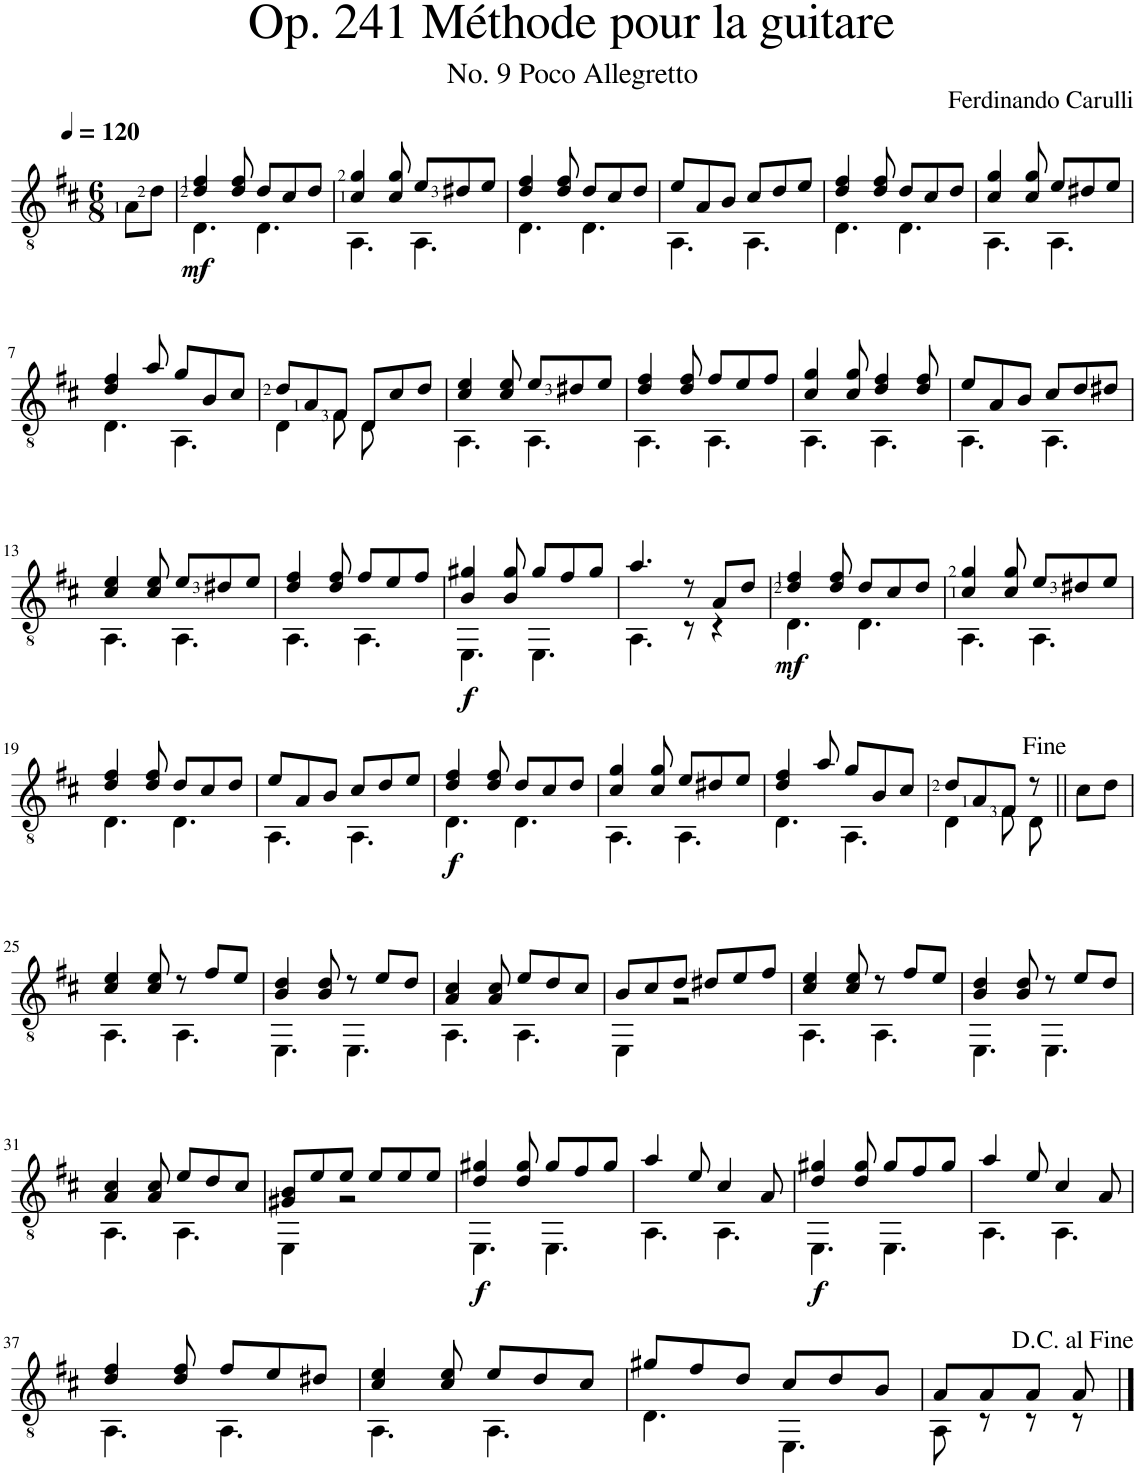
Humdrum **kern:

**kern	**dynam
*part1	*part1
*staff1	*staff1
*I"Classical Guitar	*
*I'Guit.	*
*clefGv2	*
*k[f#c#]	*
*M6/8	*
*MM120	*
=	=
8A\L	.
8d\J	.
=1	=1
*^	*
!	!	!LO:DY:b
4d/ 4f#/	4.D\	mf
8d/ 8f#/	.	.
8d/L	4.D\	.
8c#/	.	.
8d/J	.	.
=2	=2	=2
4c#/ 4g/	4.AA\	.
8c#/ 8g/	.	.
8e/L	4.AA\	.
8d#X/	.	.
8e/J	.	.
=3	=3	=3
4d/ 4f#/	4.D\	.
8d/ 8f#/	.	.
8d/L	4.D\	.
8c#/	.	.
8d/J	.	.
=4	=4	=4
8e/L	4.AA\	.
8A/	.	.
8B/J	.	.
8c#/L	4.AA\	.
8d/	.	.
8e/J	.	.
=5	=5	=5
4d/ 4f#/	4.D\	.
8d/ 8f#/	.	.
8d/L	4.D\	.
8c#/	.	.
8d/J	.	.
=6	=6	=6
4c#/ 4g/	4.AA\	.
8c#/ 8g/	.	.
8e/L	4.AA\	.
8d#X/	.	.
8e/J	.	.
!!LO:LB:g=z	!!
=7	=7	=7
4d/ 4f#/	4.D\	.
8a/	.	.
8g/L	4.AA\	.
8B/	.	.
8c#/J	.	.
=8	=8	=8
8d/L	4D\	.
8A/	.	.
8F#/J	8F#\	.
8D/L	8D\	.
8c#/	4ryy	.
8d/J	.	.
=9	=9	=9
4c#/ 4e/	4.AA\	.
8c#/ 8e/	.	.
8e/L	4.AA\	.
8d#X/	.	.
8e/J	.	.
=10	=10	=10
4d/ 4f#/	4.AA\	.
8d/ 8f#/	.	.
8f#/L	4.AA\	.
8e/	.	.
8f#/J	.	.
=11	=11	=11
4c#/ 4g/	4.AA\	.
8c#/ 8g/	.	.
4d/ 4f#/	4.AA\	.
8d/ 8f#/	.	.
=12	=12	=12
8e/L	4.AA\	.
8A/	.	.
8B/J	.	.
8c#/L	4.AA\	.
8d/	.	.
8d#X/J	.	.
!!LO:LB:g=z	!!
=13	=13	=13
4c#/ 4e/	4.AA\	.
8c#/ 8e/	.	.
8e/L	4.AA\	.
8d#X/	.	.
8e/J	.	.
=14	=14	=14
4d/ 4f#/	4.AA\	.
8d/ 8f#/	.	.
8f#/L	4.AA\	.
8e/	.	.
8f#/J	.	.
=15	=15	=15
!	!	!LO:DY:b
4B/ 4g#X/	4.EE\	f
8B/ 8g#/	.	.
8g#/L	4.EE\	.
8f#/	.	.
8g#/J	.	.
=16	=16	=16
4.a/	4.AA\	.
8r	8r	.
8A/L	4r	.
8d/J	.	.
=17	=17	=17
!	!	!LO:DY:b
4d/ 4f#/	4.D\	mf
8d/ 8f#/	.	.
8d/L	4.D\	.
8c#/	.	.
8d/J	.	.
=18	=18	=18
4c#/ 4g/	4.AA\	.
8c#/ 8g/	.	.
8e/L	4.AA\	.
8d#X/	.	.
8e/J	.	.
!!LO:LB:g=z	!!
=19	=19	=19
4d/ 4f#/	4.D\	.
8d/ 8f#/	.	.
8d/L	4.D\	.
8c#/	.	.
8d/J	.	.
=20	=20	=20
8e/L	4.AA\	.
8A/	.	.
8B/J	.	.
8c#/L	4.AA\	.
8d/	.	.
8e/J	.	.
=21	=21	=21
!	!	!LO:DY:b
4d/ 4f#/	4.D\	f
8d/ 8f#/	.	.
8d/L	4.D\	.
8c#/	.	.
8d/J	.	.
=22	=22	=22
4c#/ 4g/	4.AA\	.
8c#/ 8g/	.	.
8e/L	4.AA\	.
8d#X/	.	.
8e/J	.	.
=23	=23	=23
4d/ 4f#/	4.D\	.
8a/	.	.
8g/L	4.AA\	.
8B/	.	.
8c#/J	.	.
=24	=24	=24
8d/L	4D\	.
8A/	.	.
8F#/J	8F#\	.
8r	8D\	.
*v	*v	*
=24X1||	=24X1||
8c#\L	.
8d\J	.
!!LO:LB:g=z
=25	=25
*^	*
4c#/ 4e/	4.AA\	.
8c#/ 8e/	.	.
8r	4.AA\	.
8f#/L	.	.
8e/J	.	.
=26	=26	=26
4B/ 4d/	4.EE\	.
8B/ 8d/	.	.
8r	4.EE\	.
8e/L	.	.
8d/J	.	.
=27	=27	=27
4A/ 4c#/	4.AA\	.
8A/ 8c#/	.	.
8e/L	4.AA\	.
8d/	.	.
8c#/J	.	.
=28	=28	=28
8B/L	4EE\	.
8c#/	.	.
8d/J	2r	.
8d#X/L	.	.
8e/	.	.
8f#/J	.	.
=29	=29	=29
4c#/ 4e/	4.AA\	.
8c#/ 8e/	.	.
8r	4.AA\	.
8f#/L	.	.
8e/J	.	.
=30	=30	=30
4B/ 4d/	4.EE\	.
8B/ 8d/	.	.
8r	4.EE\	.
8e/L	.	.
8d/J	.	.
!!LO:LB:g=z	!!
=31	=31	=31
4A/ 4c#/	4.AA\	.
8A/ 8c#/	.	.
8e/L	4.AA\	.
8d/	.	.
8c#/J	.	.
=32	=32	=32
8G#X/ 8B/L	4EE\	.
8e/	.	.
8e/J	2r	.
8e/L	.	.
8e/	.	.
8e/J	.	.
=33	=33	=33
!	!	!LO:DY:b
4d/ 4g#X/	4.EE\	f
8d/ 8g#/	.	.
8g#/L	4.EE\	.
8f#/	.	.
8g#/J	.	.
=34	=34	=34
4a/	4.AA\	.
8e/	.	.
4c#/	4.AA\	.
8A/	.	.
=35	=35	=35
!	!	!LO:DY:b
4d/ 4g#X/	4.EE\	f
8d/ 8g#/	.	.
8g#/L	4.EE\	.
8f#/	.	.
8g#/J	.	.
=36	=36	=36
4a/	4.AA\	.
8e/	.	.
4c#/	4.AA\	.
8A/	.	.
!!LO:LB:g=z	!!
=37	=37	=37
4d/ 4f#/	4.AA\	.
8d/ 8f#/	.	.
8f#/L	4.AA\	.
8e/	.	.
8d#X/J	.	.
=38	=38	=38
4c#/ 4e/	4.AA\	.
8c#/ 8e/	.	.
8e/L	4.AA\	.
8d/	.	.
8c#/J	.	.
=39	=39	=39
8g#X/L	4.D\	.
8f#/	.	.
8d/J	.	.
8c#/L	4.EE\	.
8d/	.	.
8B/J	.	.
=40	=40	=40
8A/L	8AA\	.
8A/	8r	.
8A/J	8r	.
8A/	8r	.
*v	*v	*
==	==
*-	*-
